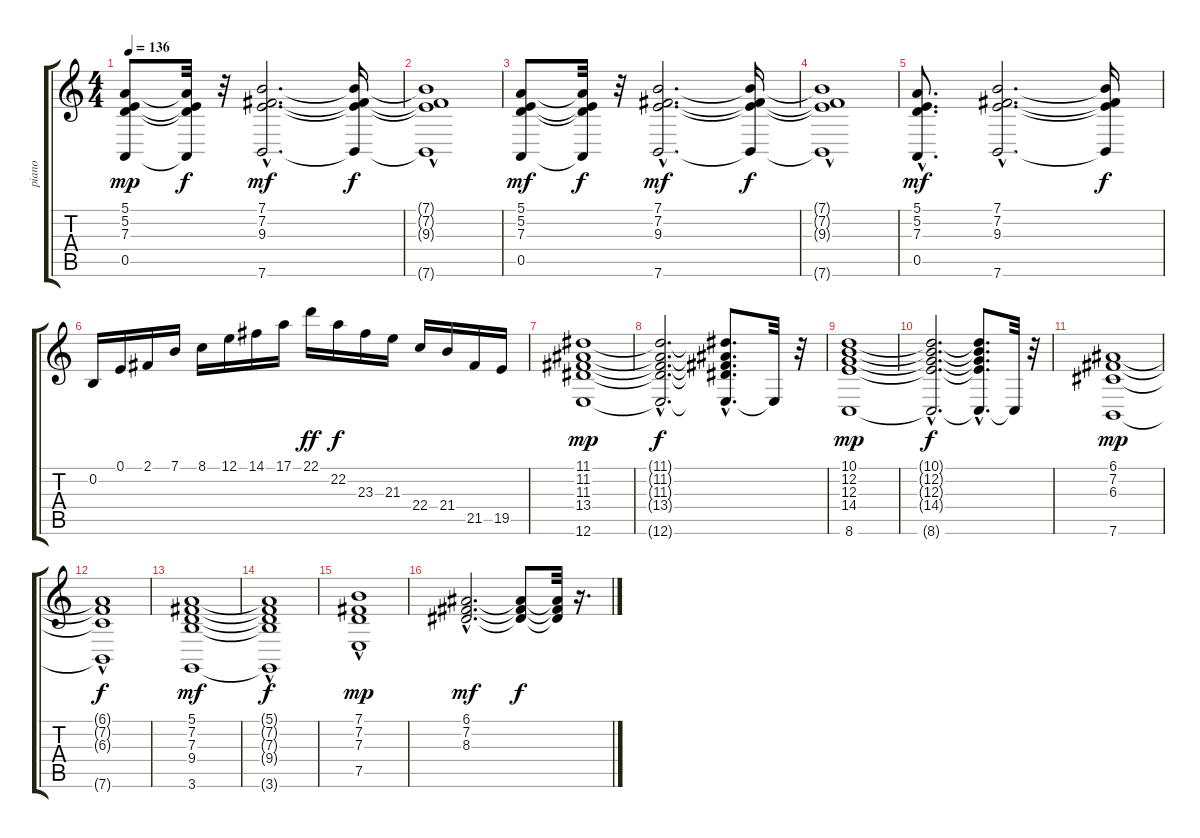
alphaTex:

\track ("piano   " "piano   ") {instrument acousticgrandpiano}
\staff {score tabs}
\tuning (E4 B3 G3 D3 A2 E2) {hide}
\ts (4 4)
\tempo 136
\clef g2
\ks c
(5.1 5.2 7.3 0.5).8{dy mp} (5.1{t} 5.2{t} 7.3{t} 0.5{t}).32{dy f} r.32 (7.1{hac} 7.2{hac} 9.3{hac} 7.6{hac}).2{d dy mf} (7.1{t} 7.2{t} 9.3{t} 7.6{t}).16{dy f} |
(7.1{hac t} 7.2{hac t} 9.3{hac t} 7.6{t}).1 |
(5.1 5.2 7.3 0.5).8{dy mf} (5.1{t} 5.2{t} 7.3{t} 0.5{t}).32{dy f} r.32 (7.1{hac} 7.2{hac} 9.3{hac} 7.6{hac}).2{d dy mf} (7.1{t} 7.2{t} 9.3{t} 7.6{t}).16{dy f} |
(7.1{hac t} 7.2{hac t} 9.3{hac t} 7.6{t}).1 |
(5.1 5.2 7.3 0.5{hac}).8{d dy mf} (7.1{hac} 7.2{hac} 9.3{hac} 7.6{hac}).2{d} (7.1{t} 7.2{t} 9.3{t} 7.6{t}).16{dy f} |
0.2.16 0.1.16 2.1.16 7.1.16 8.1.16 12.1.16 14.1.16 17.1.16 22.1.16{dy ff} 22.2.16{dy f} 23.3.16 21.3.16 22.4.16 21.4.16 21.5.16 19.5.16 |
(11.1 11.2 11.3 13.4 12.6).1{dy mp} |
(11.1{hac t} 11.2{hac t} 11.3{hac t} 13.4{hac t} 12.6{hac t}).2{d dy f} (11.1{t} 11.2{hac t} 11.3{hac t} 13.4{t} 12.6{hac t}).8{d} 12.6{t}.32 r.32 |
(10.1 12.2 12.3 14.4 8.6).1{dy mp} |
(10.1{hac t} 12.2{hac t} 12.3{hac t} 14.4{hac t} 8.6{hac t}).2{d dy f} (10.1{t} 12.2{t} 12.3{t} 14.4{t} 8.6{hac t}).8{d} 8.6{t}.32 r.32 |
(6.1 7.2 6.3 7.6).1{dy mp} |
(6.1{hac t} 7.2{hac t} 6.3{hac t} 7.6{t}).1{dy f} |
(5.1 7.2 7.3 9.4 3.6).1{dy mf} |
(5.1{hac t} 7.2{hac t} 7.3{hac t} 9.4{hac t} 3.6{t}).1{dy f} |
(7.1{hac} 7.2{hac} 7.3{hac} 7.5).1{dy mp} |
(6.1{hac} 7.2{hac} 8.3{hac}).2{d dy mf} (6.1{t} 7.2{t} 8.3{t}).8{dy f} (6.1{t} 7.2{t} 8.3{t}).32 r.16{d}
